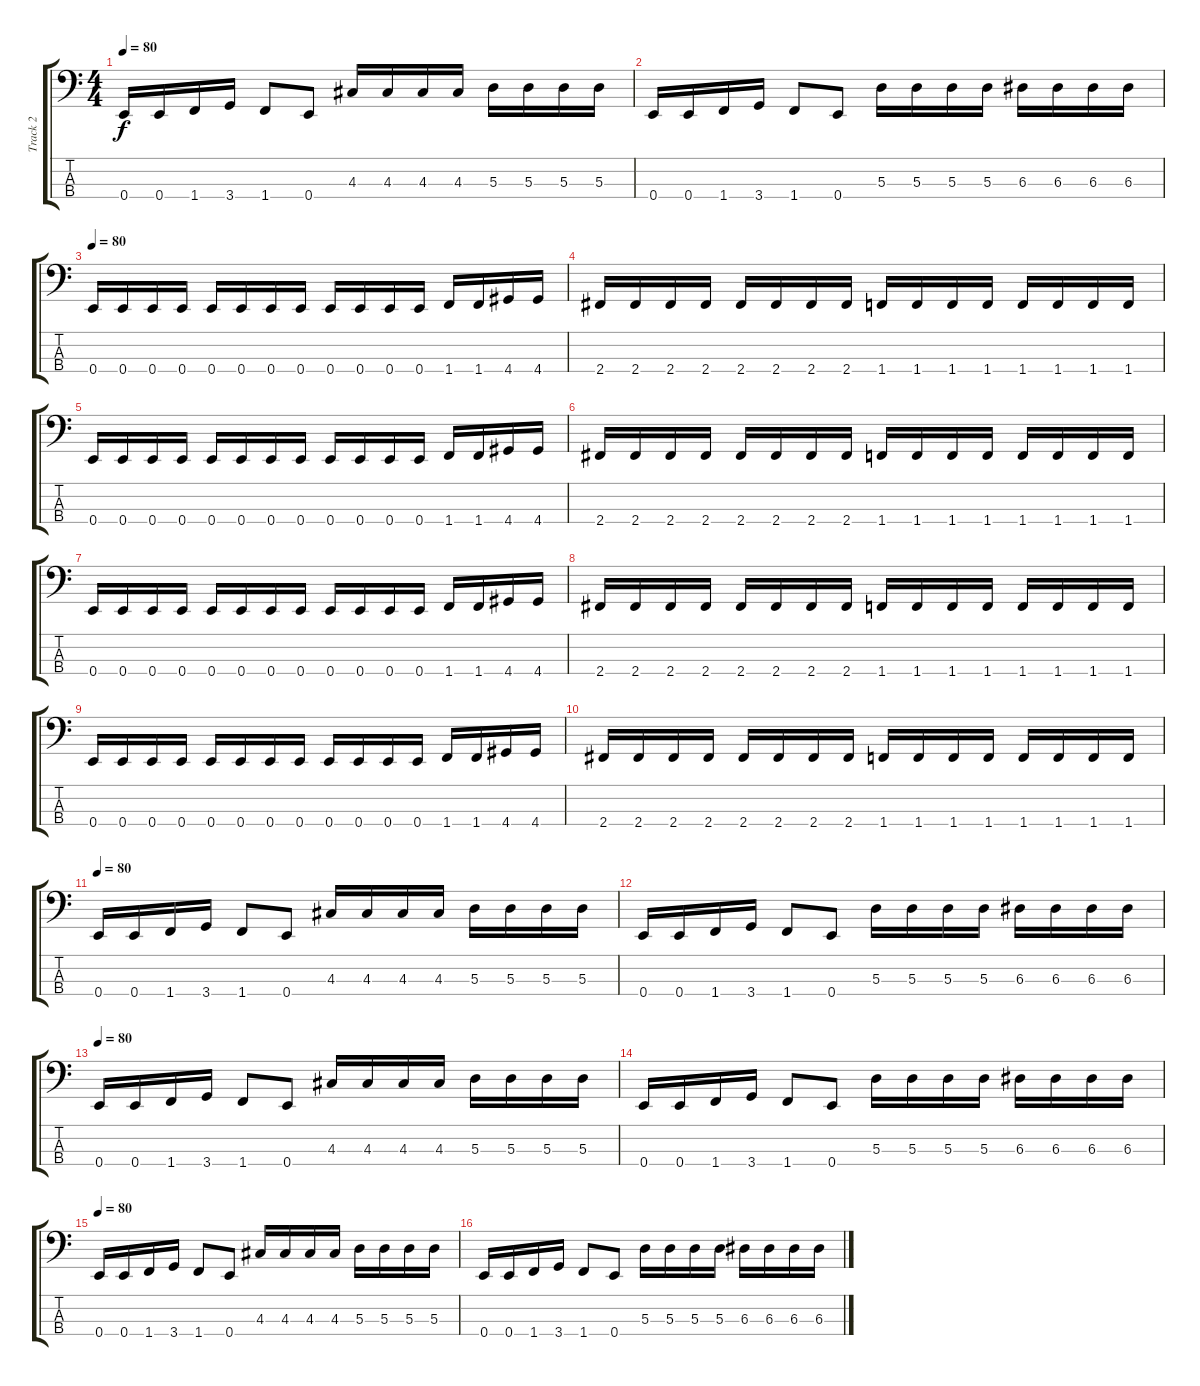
\track ("Track 2" "Track 2") {instrument electricbassfinger}
\staff {score tabs}
\tuning (G2 D2 A1 E1) {hide}
\ts (4 4)
\tempo 80
\clef f4
\ks c
0.4.16{dy f} 0.4.16 1.4.16 3.4.16 1.4.8 0.4.8 4.3.16 4.3.16 4.3.16 4.3.16 5.3.16 5.3.16 5.3.16 5.3.16 |
0.4.16 0.4.16 1.4.16 3.4.16 1.4.8 0.4.8 5.3.16 5.3.16 5.3.16 5.3.16 6.3.16 6.3.16 6.3.16 6.3.16 |
\tempo 80
0.4.16 0.4.16 0.4.16 0.4.16 0.4.16 0.4.16 0.4.16 0.4.16 0.4.16 0.4.16 0.4.16 0.4.16 1.4.16 1.4.16 4.4.16 4.4.16 |
2.4.16 2.4.16 2.4.16 2.4.16 2.4.16 2.4.16 2.4.16 2.4.16 1.4.16 1.4.16 1.4.16 1.4.16 1.4.16 1.4.16 1.4.16 1.4.16 |
0.4.16 0.4.16 0.4.16 0.4.16 0.4.16 0.4.16 0.4.16 0.4.16 0.4.16 0.4.16 0.4.16 0.4.16 1.4.16 1.4.16 4.4.16 4.4.16 |
2.4.16 2.4.16 2.4.16 2.4.16 2.4.16 2.4.16 2.4.16 2.4.16 1.4.16 1.4.16 1.4.16 1.4.16 1.4.16 1.4.16 1.4.16 1.4.16 |
0.4.16 0.4.16 0.4.16 0.4.16 0.4.16 0.4.16 0.4.16 0.4.16 0.4.16 0.4.16 0.4.16 0.4.16 1.4.16 1.4.16 4.4.16 4.4.16 |
2.4.16 2.4.16 2.4.16 2.4.16 2.4.16 2.4.16 2.4.16 2.4.16 1.4.16 1.4.16 1.4.16 1.4.16 1.4.16 1.4.16 1.4.16 1.4.16 |
0.4.16 0.4.16 0.4.16 0.4.16 0.4.16 0.4.16 0.4.16 0.4.16 0.4.16 0.4.16 0.4.16 0.4.16 1.4.16 1.4.16 4.4.16 4.4.16 |
2.4.16 2.4.16 2.4.16 2.4.16 2.4.16 2.4.16 2.4.16 2.4.16 1.4.16 1.4.16 1.4.16 1.4.16 1.4.16 1.4.16 1.4.16 1.4.16 |
\tempo 90
\tempo 80
0.4.16 0.4.16 1.4.16 3.4.16 1.4.8 0.4.8 4.3.16 4.3.16 4.3.16 4.3.16 5.3.16 5.3.16 5.3.16 5.3.16 |
0.4.16 0.4.16 1.4.16 3.4.16 1.4.8 0.4.8 5.3.16 5.3.16 5.3.16 5.3.16 6.3.16 6.3.16 6.3.16 6.3.16 |
\tempo 80
0.4.16 0.4.16 1.4.16 3.4.16 1.4.8 0.4.8 4.3.16 4.3.16 4.3.16 4.3.16 5.3.16 5.3.16 5.3.16 5.3.16 |
0.4.16 0.4.16 1.4.16 3.4.16 1.4.8 0.4.8 5.3.16 5.3.16 5.3.16 5.3.16 6.3.16 6.3.16 6.3.16 6.3.16 |
\tempo 80
0.4.16 0.4.16 1.4.16 3.4.16 1.4.8 0.4.8 4.3.16 4.3.16 4.3.16 4.3.16 5.3.16 5.3.16 5.3.16 5.3.16 |
0.4.16 0.4.16 1.4.16 3.4.16 1.4.8 0.4.8 5.3.16 5.3.16 5.3.16 5.3.16 6.3.16 6.3.16 6.3.16 6.3.16
